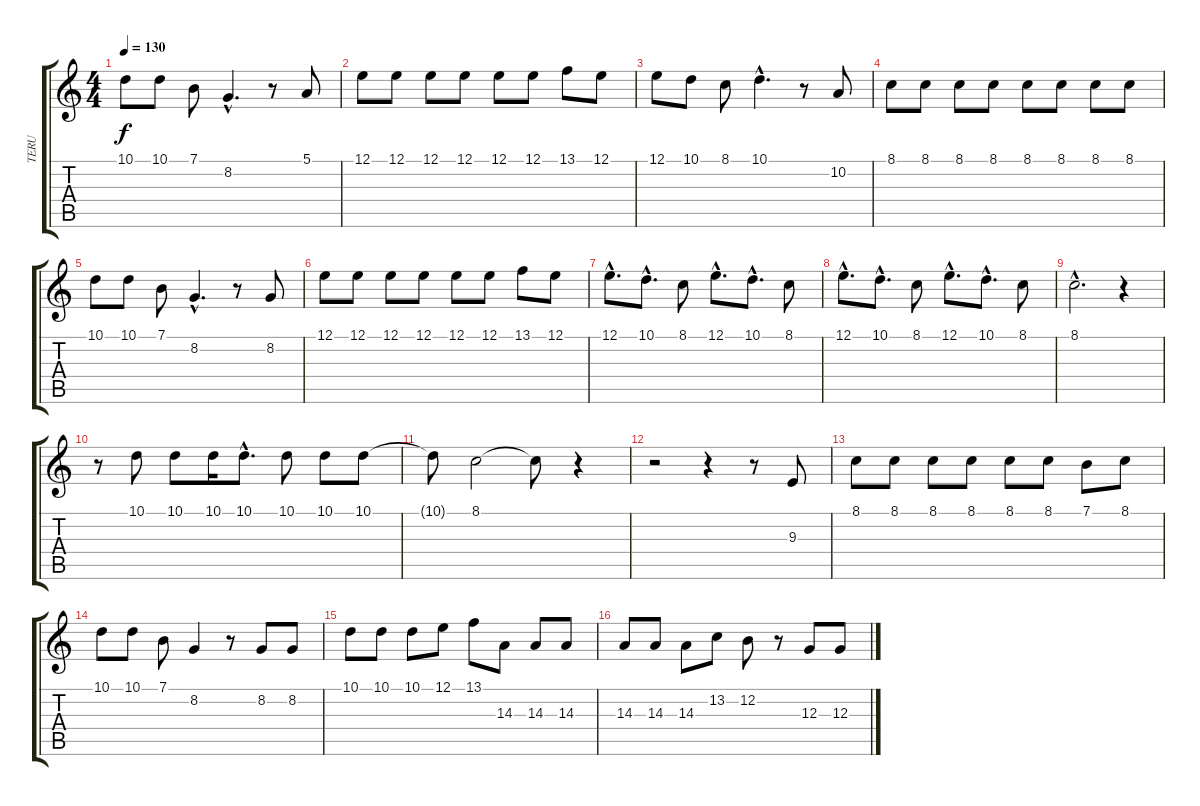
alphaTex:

\track ("TERU" "TERU") {instrument lead1square}
\staff {score tabs}
\tuning (E4 B3 G3 D3 A2 E2) {hide}
\ts (4 4)
\tempo 130
\clef g2
\ks c
10.1.8{dy f} 10.1.8 7.1.8 8.2{hac}.4{d} r.8 5.1.8 |
12.1.8 12.1.8 12.1.8 12.1.8 12.1.8 12.1.8 13.1.8 12.1.8 |
12.1.8 10.1.8 8.1.8 10.1{hac}.4{d} r.8 10.2.8 |
8.1.8 8.1.8 8.1.8 8.1.8 8.1.8 8.1.8 8.1.8 8.1.8 |
10.1.8 10.1.8 7.1.8 8.2{hac}.4{d} r.8 8.2.8 |
12.1.8 12.1.8 12.1.8 12.1.8 12.1.8 12.1.8 13.1.8 12.1.8 |
12.1{hac}.8{d} 10.1{hac}.8{d} 8.1.8 12.1{hac}.8{d} 10.1{hac}.8{d} 8.1.8 |
12.1{hac}.8{d} 10.1{hac}.8{d} 8.1.8 12.1{hac}.8{d} 10.1{hac}.8{d} 8.1.8 |
8.1{hac}.2{d} r.4 |
r.8 10.1.8 10.1.8 10.1.16 10.1{hac}.8{d} 10.1.8 10.1.8 10.1.8 |
10.1{t}.8 8.1.2 8.1{t}.8 r.4 |
r.2 r.4 r.8 9.3.8 |
8.1.8 8.1.8 8.1.8 8.1.8 8.1.8 8.1.8 7.1.8 8.1.8 |
10.1.8 10.1.8 7.1.8 8.2.4 r.8 8.2.8 8.2.8 |
10.1.8 10.1.8 10.1.8 12.1.8 13.1.8 14.3.8 14.3.8 14.3.8 |
14.3.8 14.3.8 14.3.8 13.2.8 12.2.8 r.8 12.3.8 12.3.8
